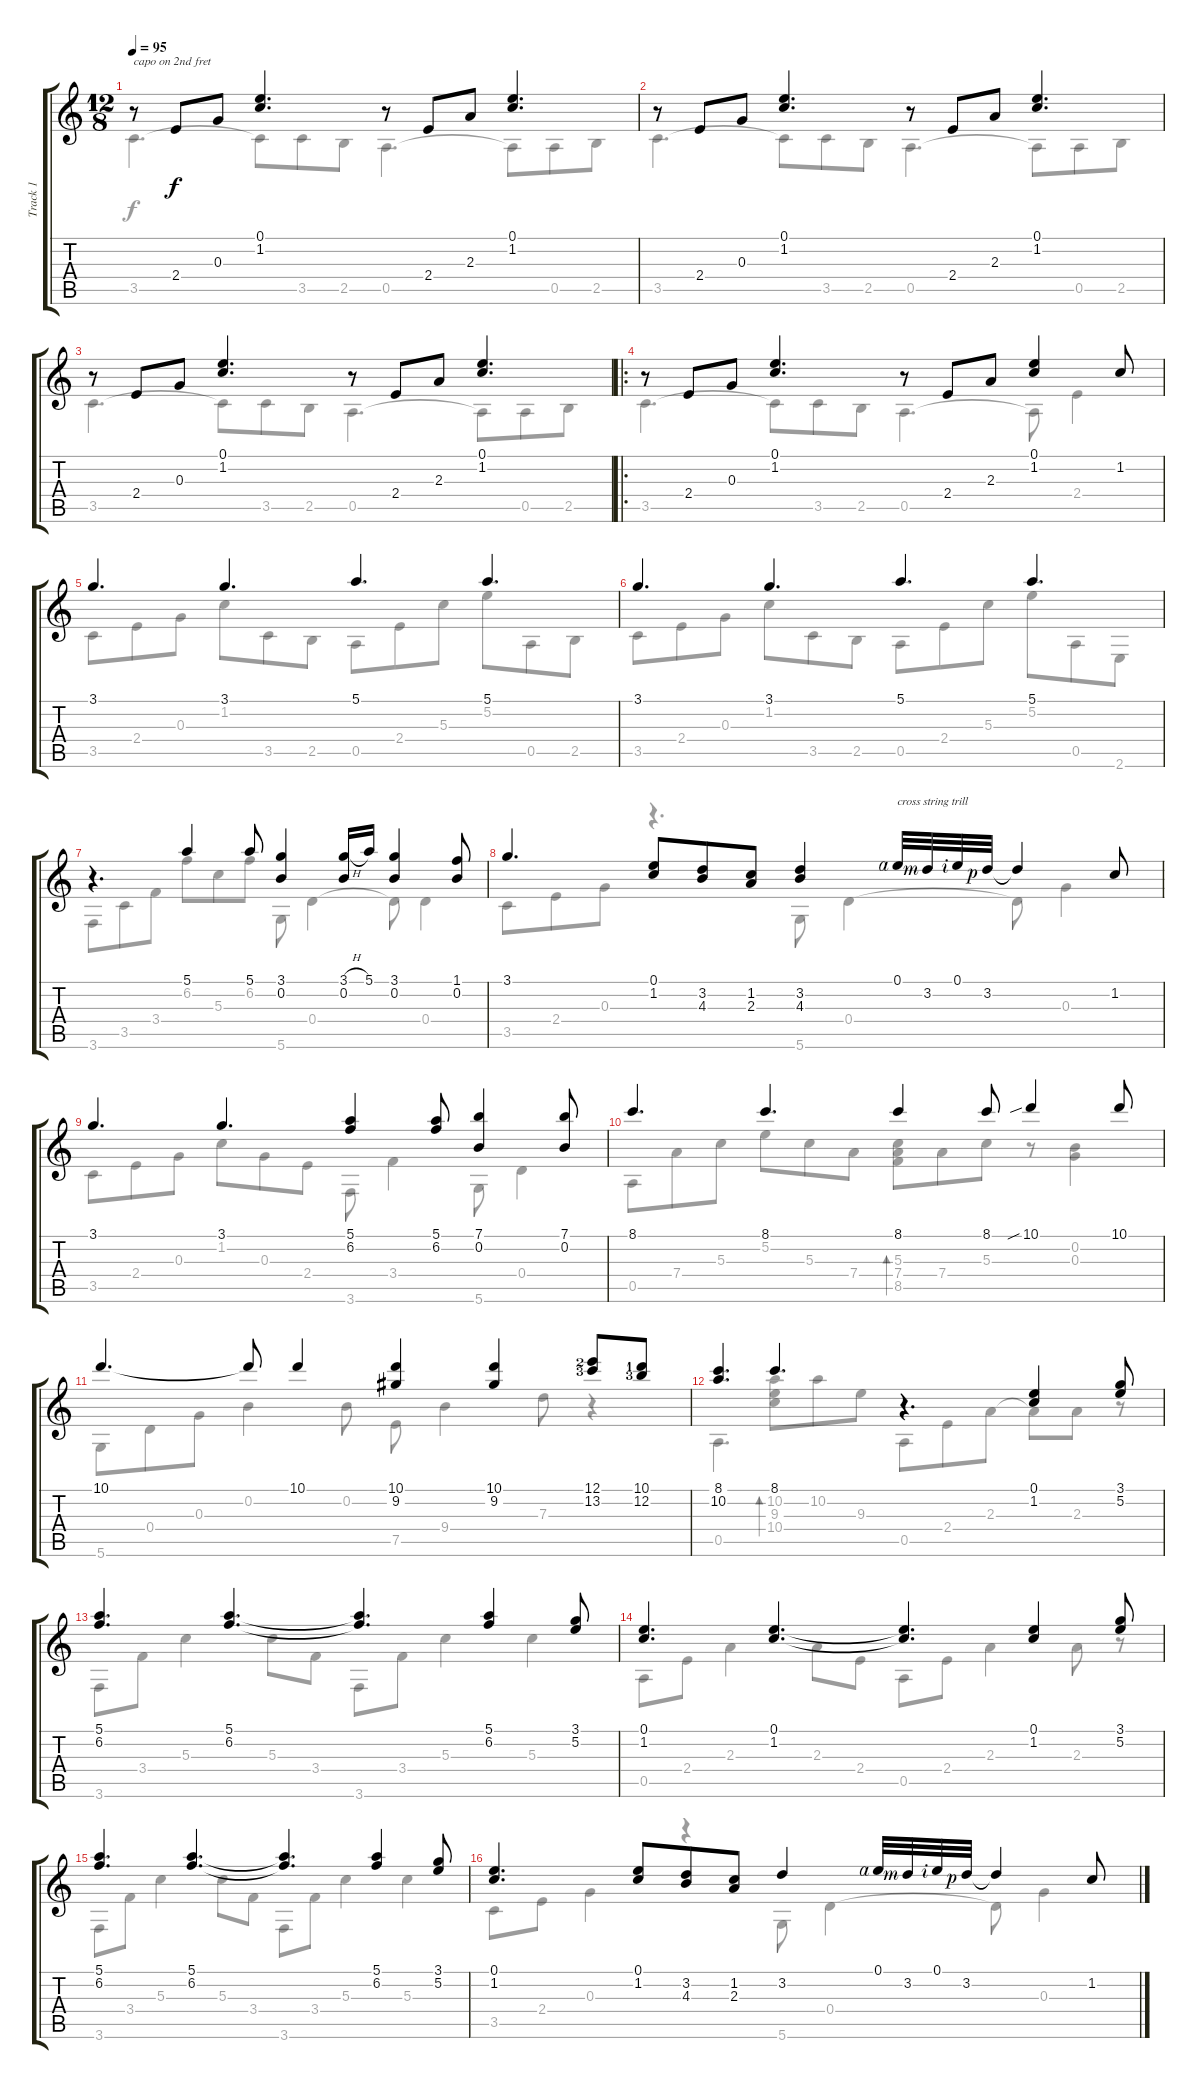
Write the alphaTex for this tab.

\track ("Track 1" "Track 1") {instrument acousticguitarsteel}
\staff {score tabs}
\tuning (E4 B3 G3 D3 A2 D2) {hide}
\voice
\ts (12 8)
\tempo 95
\clef g2
\ks c
r.8{txt "capo on 2nd fret" dy f instrument acousticguitarsteel} 2.4.8 0.3.8 (0.1 1.2).4{d} r.8 2.4.8 2.3.8 (0.1 1.2).4{d} |
r.8 2.4.8 0.3.8 (0.1 1.2).4{d} r.8 2.4.8 2.3.8 (0.1 1.2).4{d} |
r.8 2.4.8 0.3.8 (0.1 1.2).4{d} r.8 2.4.8 2.3.8 (0.1 1.2).4{d} |
\ro
r.8 2.4.8 0.3.8 (0.1 1.2).4{d} r.8 2.4.8 2.3.8 (0.1 1.2).4 1.2.8 |
3.1.4{d} 3.1.4{d} 5.1.4{d} 5.1.4{d} |
3.1.4{d} 3.1.4{d} 5.1.4{d} 5.1.4{d} |
r.4{d} 5.1.4 5.1.8 (3.1 0.2).4 (3.1{h} 0.2).16 5.1.16 (3.1 0.2).4 (1.1 0.2).8 |
3.1.4{d} (0.1 1.2).8 (3.2 4.3).8 (1.2 2.3).8 (3.2 4.3).4 0.1{rf 4}.32{txt "cross string trill"} 3.2{rf 3}.32 0.1{rf 2}.32 3.2{rf 1}.32 3.2{t}.4 1.2.8 |
3.1.4{d} 3.1.4{d} (5.1 6.2).4 (5.1 6.2).8 (7.1 0.2).4 (7.1 0.2).8 |
8.1.4{d} 8.1.4{d} 8.1.4 8.1.8 10.1{sib}.4 10.1.8 |
10.1.4{d} 10.1{t}.8 10.1.4 (10.1 9.2).4 (10.1 9.2).4 (12.1{lf 3} 13.2{lf 4}).8 (10.1{lf 2} 12.2{lf 4}).8 |
(8.1 10.2).4{d} 8.1.4{d} r.4{d} (0.1 1.2).4 (3.1 5.2).8 |
(5.1 6.2).4{d} (5.1 6.2).4{d} (5.1{t} 6.2{t}).4{d} (5.1 6.2).4 (3.1 5.2).8 |
(0.1 1.2).4{d} (0.1 1.2).4{d} (0.1{t} 1.2{t}).4{d} (0.1 1.2).4 (3.1 5.2).8 |
(5.1 6.2).4{d} (5.1 6.2).4{d} (5.1{t} 6.2{t}).4{d} (5.1 6.2).4 (3.1 5.2).8 |
(0.1 1.2).4{d} (0.1 1.2).8 (3.2 4.3).8 (1.2 2.3).8 3.2.4 0.1{rf 4}.32 3.2{rf 3}.32 0.1{rf 2}.32 3.2{rf 1}.32 3.2{t}.4 1.2.8
\voice
\clef g2
\ottava regular
\simile none
\ks c
3.5.4{d dy f} 3.5{t}.8 3.5.8 2.5.8 0.5.4{d} 0.5{t}.8 0.5.8 2.5.8 |
3.5.4{d} 3.5{t}.8 3.5.8 2.5.8 0.5.4{d} 0.5{t}.8 0.5.8 2.5.8 |
3.5.4{d} 3.5{t}.8 3.5.8 2.5.8 0.5.4{d} 0.5{t}.8 0.5.8 2.5.8 |
3.5.4{d} 3.5{t}.8 3.5.8 2.5.8 0.5.4{d} 0.5{t}.8 2.4.4 |
3.5.8 2.4.8 0.3.8 1.2.8 3.5.8 2.5.8 0.5.8 2.4.8 5.3.8 5.2.8 0.5.8 2.5.8 |
3.5.8 2.4.8 0.3.8 1.2.8 3.5.8 2.5.8 0.5.8 2.4.8 5.3.8 5.2.8 0.5.8 2.6.8 |
3.6.8 3.5.8 3.4.8 6.2.8 5.3.8 6.2.8 5.6.8 0.4.4 0.4{t}.8 0.4.4 |
3.5.8 2.4.8 0.3.8 r.4{d} 5.6.8 0.4.4 0.4{t}.8 0.3.4 |
3.5.8 2.4.8 0.3.8 1.2.8 0.3.8 2.4.8 3.6.8 3.4.4 5.6.8 0.4.4 |
0.5.8 7.4.8 5.3.8 5.2.8 5.3.8 7.4.8 (5.3 7.4 8.5).8{bd 240} 7.4.8 5.3.8 r.8 (0.2 0.3).4 |
5.6.8 0.4.8 0.3.8 0.2.4 0.2.8 7.5.8 9.4.4 7.3.8 r.4 |
0.5.4{d} (10.2 9.3 10.4).8{bd 240} 10.2.8 9.3.8 0.5.8 2.4.8 2.3.8 2.3{t}.8 2.3.8 r.8 |
3.6.8 3.4.8 5.3.4 5.3.8 3.4.8 3.6.8 3.4.8 5.3.4 5.3.4 |
0.5.8 2.4.8 2.3.4 2.3.8 2.4.8 0.5.8 2.4.8 2.3.4 2.3.8 r.8 |
3.6.8 3.4.8 5.3.4 5.3.8 3.4.8 3.6.8 3.4.8 5.3.4 5.3.4 |
3.5.8 2.4.8 0.3.4 r.4 5.6.8 0.4.4 0.4{t}.8 0.3.4
